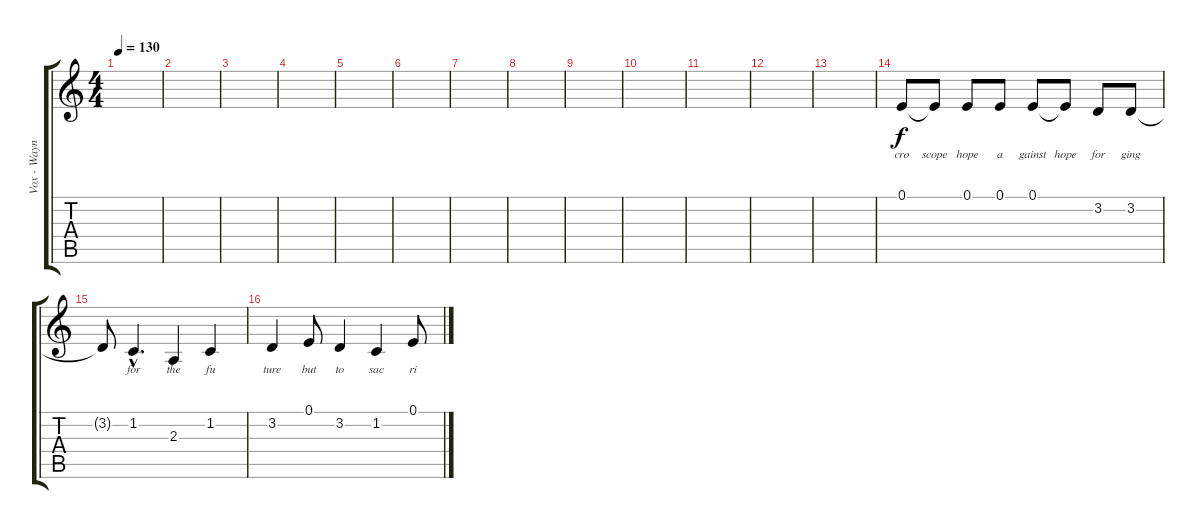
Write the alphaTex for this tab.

\track ("Vox - Wayne" "Vox - Wayn") {instrument altosax}
\staff {score tabs}
\tuning (E4 B3 G3 D3 A2 E2) {hide}
\ts (4 4)
\tempo 130
\clef g2
\ks c
|
|
|
|
|
|
|
|
|
|
|
|
|
0.1.8{lyrics (0 "cro") lyrics (1 "") lyrics (2 "") lyrics (3 "") lyrics (4 "")} 0.1{t}.8{lyrics (0 "scope") lyrics (1 "") lyrics (2 "") lyrics (3 "") lyrics (4 "")} 0.1.8{lyrics (0 "hope") lyrics (1 "") lyrics (2 "") lyrics (3 "") lyrics (4 "")} 0.1.8{lyrics (0 "a") lyrics (1 "") lyrics (2 "") lyrics (3 "") lyrics (4 "")} 0.1.8{lyrics (0 "gainst") lyrics (1 "") lyrics (2 "") lyrics (3 "") lyrics (4 "")} 0.1{t}.8{lyrics (0 "hope") lyrics (1 "") lyrics (2 "") lyrics (3 "") lyrics (4 "")} 3.2.8{lyrics (0 "for") lyrics (1 "") lyrics (2 "") lyrics (3 "") lyrics (4 "")} 3.2.8{lyrics (0 "ging") lyrics (1 "") lyrics (2 "") lyrics (3 "") lyrics (4 "")} |
3.2{t}.8{lyrics (0 "") lyrics (1 "") lyrics (2 "") lyrics (3 "") lyrics (4 "")} 1.2{hac}.4{d lyrics (0 "for") lyrics (1 "") lyrics (2 "") lyrics (3 "") lyrics (4 "")} 2.3.4{lyrics (0 "the") lyrics (1 "") lyrics (2 "") lyrics (3 "") lyrics (4 "")} 1.2.4{lyrics (0 "fu") lyrics (1 "") lyrics (2 "") lyrics (3 "") lyrics (4 "")} |
3.2.4{lyrics (0 "ture") lyrics (1 "") lyrics (2 "") lyrics (3 "") lyrics (4 "")} 0.1.8{lyrics (0 "but") lyrics (1 "") lyrics (2 "") lyrics (3 "") lyrics (4 "")} 3.2.4{lyrics (0 "to") lyrics (1 "") lyrics (2 "") lyrics (3 "") lyrics (4 "")} 1.2.4{lyrics (0 "sac") lyrics (1 "") lyrics (2 "") lyrics (3 "") lyrics (4 "")} 0.1.8{lyrics (0 "ri") lyrics (1 "") lyrics (2 "") lyrics (3 "") lyrics (4 "")}
